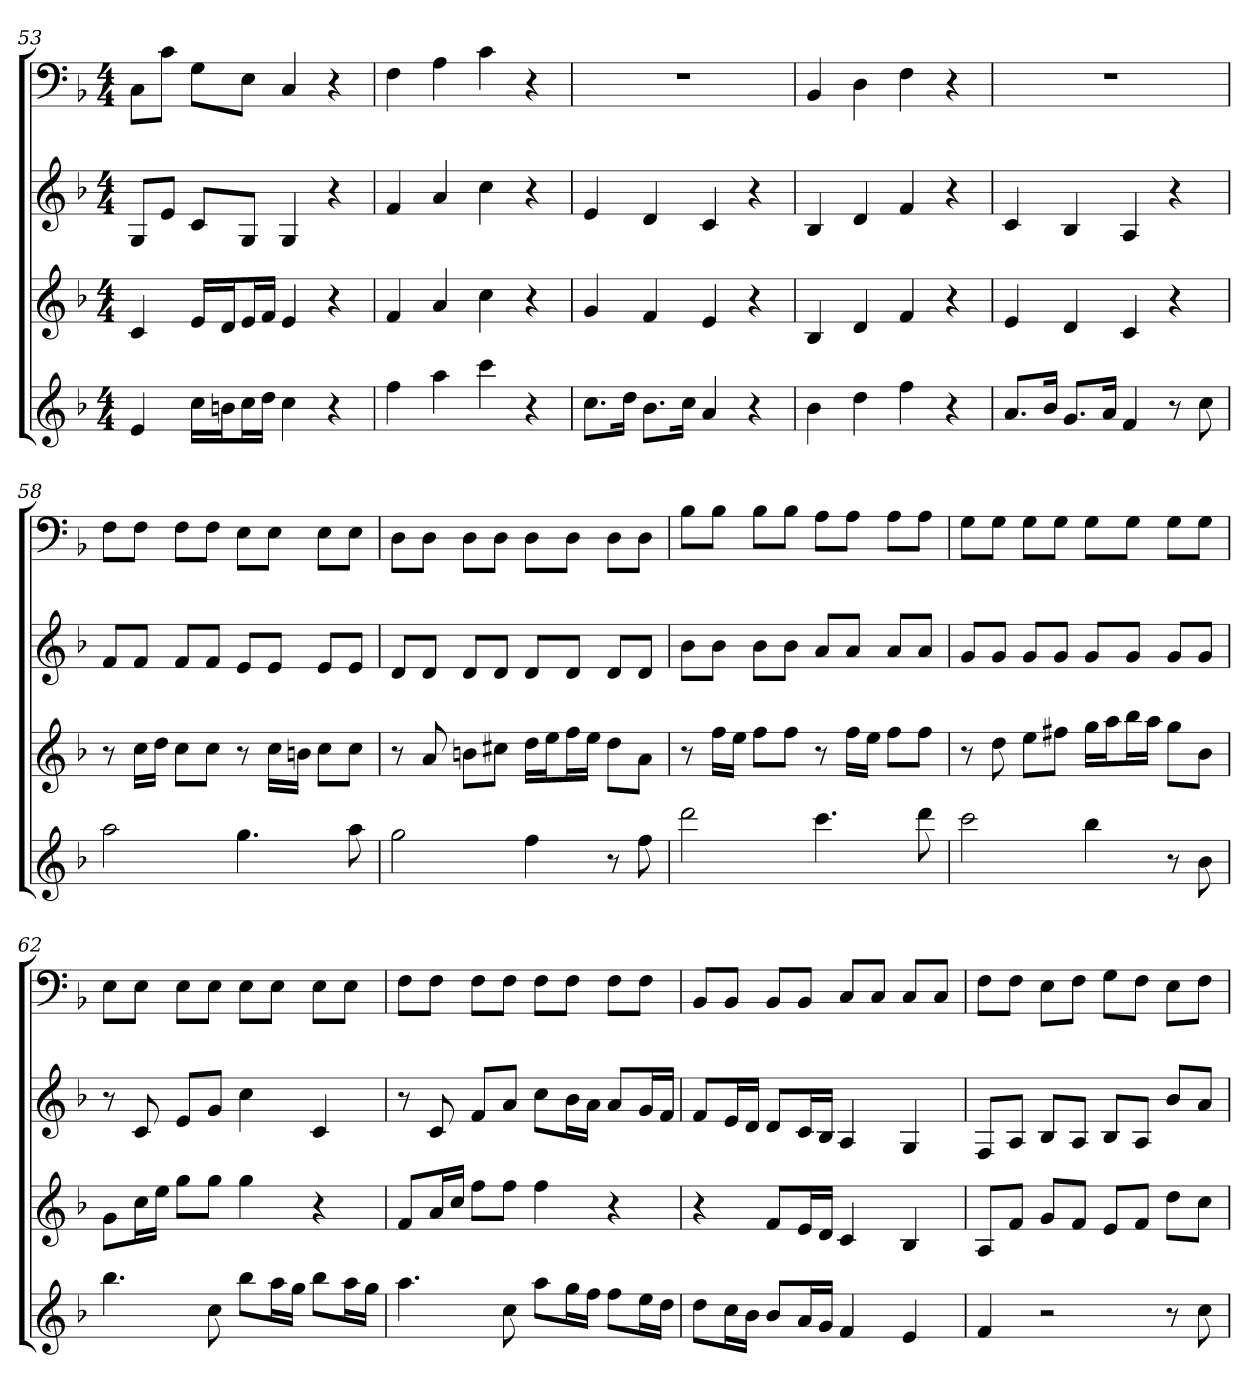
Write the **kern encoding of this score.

**kern	**kern	**kern	**kern
*part4	*part3	*part2	*part1
*staff4	*staff3	*staff2	*staff1
*k[b-]	*k[b-]	*k[b-]	*k[b-]
*F:	*F:	*F:	*F:
*M4/4	*M4/4	*M4/4	*M4/4
=53	=53	=53	=53
4e	4c	8GL	8CL
.	.	8eJ	8cJ
16ccLL	16eLL	8cL	8GL
16bnJ	16dJ	.	.
16ccL	16eL	8GJ	8EJ
16ddJJ	16fJJ	.	.
4cc	4e	4G	4C
4r	4r	4r	4r
=54	=54	=54	=54
4ff	4f	4f	4F
4aa	4a	4a	4A
4ccc	4cc	4cc	4c
4r	4r	4r	4r
=55	=55	=55	=55
8.ccL	4g	4e	1r
16ddJk	.	.	.
8.b-L	4f	4d	.
16ccJk	.	.	.
4a	4e	4c	.
4r	4r	4r	.
=56	=56	=56	=56
4b-	4B-	4B-	4BB-
4dd	4d	4d	4D
4ff	4f	4f	4F
4r	4r	4r	4r
=57	=57	=57	=57
8.aL	4e	4c	1r
16b-Jk	.	.	.
8.gL	4d	4B-	.
16aJk	.	.	.
4f	4c	4A	.
8r	4r	4r	.
8cc	.	.	.
=58	=58	=58	=58
2aa	8r	8fL	8FL
.	16ccLL	8fJ	8FJ
.	16ddJJ	.	.
.	8ccL	8fL	8FL
.	8ccJ	8fJ	8FJ
4.gg	8r	8eL	8EL
.	16ccLL	8eJ	8EJ
.	16bnJJ	.	.
.	8ccL	8eL	8EL
8aa	8ccJ	8eJ	8EJ
=59	=59	=59	=59
2gg	8r	8dL	8DL
.	8a	8dJ	8DJ
.	8bnL	8dL	8DL
.	8cc#XJ	8dJ	8DJ
4ff	16ddLL	8dL	8DL
.	16eeJ	.	.
.	16ffL	8dJ	8DJ
.	16eeJJ	.	.
8r	8ddL	8dL	8DL
8ff	8aJ	8dJ	8DJ
=60	=60	=60	=60
2ddd	8r	8b-L	8B-L
.	16ffLL	8b-J	8B-J
.	16eeJJ	.	.
.	8ffL	8b-L	8B-L
.	8ffJ	8b-J	8B-J
4.ccc	8r	8aL	8AL
.	16ffLL	8aJ	8AJ
.	16eeJJ	.	.
.	8ffL	8aL	8AL
8ddd	8ffJ	8aJ	8AJ
=61	=61	=61	=61
2ccc	8r	8gL	8GL
.	8dd	8gJ	8GJ
.	8eeL	8gL	8GL
.	8ff#XJ	8gJ	8GJ
4bb-	16ggLL	8gL	8GL
.	16aaJ	.	.
.	16bb-L	8gJ	8GJ
.	16aaJJ	.	.
8r	8ggL	8gL	8GL
8b-	8b-J	8gJ	8GJ
=62	=62	=62	=62
4.bb-	8gL	8r	8EL
.	16ccL	8c	8EJ
.	16eeJJ	.	.
.	8ggL	8eL	8EL
8cc	8ggJ	8gJ	8EJ
8bb-L	4gg	4cc	8EL
16aaL	.	.	8EJ
16ggJJ	.	.	.
8bb-L	4r	4c	8EL
16aaL	.	.	8EJ
16ggJJ	.	.	.
=63	=63	=63	=63
4.aa	8fL	8r	8FL
.	16aL	8c	8FJ
.	16ccJJ	.	.
.	8ffL	8fL	8FL
8cc	8ffJ	8aJ	8FJ
8aaL	4ff	8ccL	8FL
16ggL	.	16b-L	8FJ
16ffJJ	.	16aJJ	.
8ffL	4r	8aL	8FL
16eeL	.	16gL	8FJ
16ddJJ	.	16fJJ	.
=64	=64	=64	=64
8ddL	4r	8fL	8BB-L
16ccL	.	16eL	8BB-J
16b-JJ	.	16dJJ	.
8b-L	8fL	8dL	8BB-L
16aL	16eL	16cL	8BB-J
16gJJ	16dJJ	16B-JJ	.
4f	4c	4A	8CL
.	.	.	8CJ
4e	4B-	4G	8CL
.	.	.	8CJ
=65	=65	=65	=65
4f	8AL	8FL	8FL
.	8fJ	8AJ	8FJ
2r	8gL	8B-L	8EL
.	8fJ	8AJ	8FJ
.	8eL	8B-L	8GL
.	8fJ	8AJ	8FJ
8r	8ddL	8b-L	8EL
8cc	8ccJ	8aJ	8FJ
=	=	=	=
*-	*-	*-	*-
